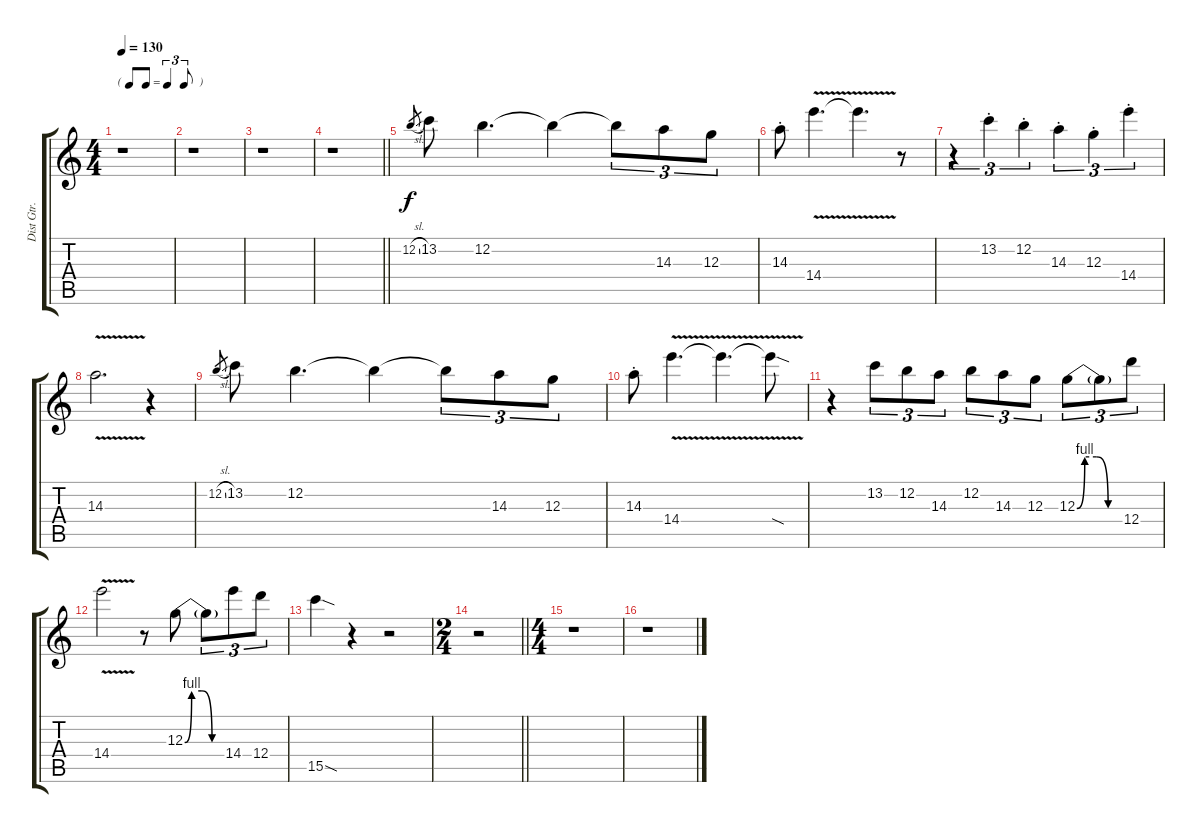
\track ("Dist Gtr." "Dist Gtr.") {instrument distortionguitar}
\staff {score tabs}
\tuning (E4 B3 G3 D4 A3 E3) {hide}
\ts (4 4)
\tf triplet8th
\tempo 130
\clef g2
\ks c
r.1{dy f} |
r.1 |
r.1 |
\barLineRight lightlight
r.1 |
12.2{sl}.8{gr} 13.2.8 12.2.4{d} 12.2{t}.4 12.2{t}.8{tu (3 2)} 14.3.8{tu (3 2)} 12.3.8{tu (3 2)} |
14.3{st}.8 14.4{v}.4{d} 14.4{v t}.4{d} r.8 |
r.4{tu (3 2)} 13.2{st}.4{tu (3 2)} 12.2{st}.4{tu (3 2)} 14.3{st}.4{tu (3 2)} 12.3{st}.4{tu (3 2)} 14.4{st}.4{tu (3 2)} |
14.3{v}.2{d} r.4 |
12.2{sl}.8{gr} 13.2.8 12.2.4{d} 12.2{t}.4 12.2{t}.8{tu (3 2)} 14.3.8{tu (3 2)} 12.3.8{tu (3 2)} |
14.3{st}.8 14.4{v}.4{d} 14.4{v t}.4{d} 14.4{sod t}.8 |
r.4 13.2.8{tu (3 2)} 12.2.8{tu (3 2)} 14.3.8{tu (3 2)} 12.2.8{tu (3 2)} 14.3.8{tu (3 2)} 12.3.8{tu (3 2)} 12.3{be (custom 0 0 10 4 25 4 40 0 60 0)}.8{tu (3 2)} 12.3{t}.8{tu (3 2)} 12.4.8{tu (3 2)} |
14.4{v}.2 r.8 12.3{be (custom 0 0 10 4 25 4 40 0 60 0)}.8 12.3{t}.8{tu (3 2)} 14.4.8{tu (3 2)} 12.4.8{tu (3 2)} |
15.5{sod}.4 r.4 r.2 |
\ts (2 4)
\barLineRight lightlight
r.2 |
\ts (4 4)
r.1 |
r.1
